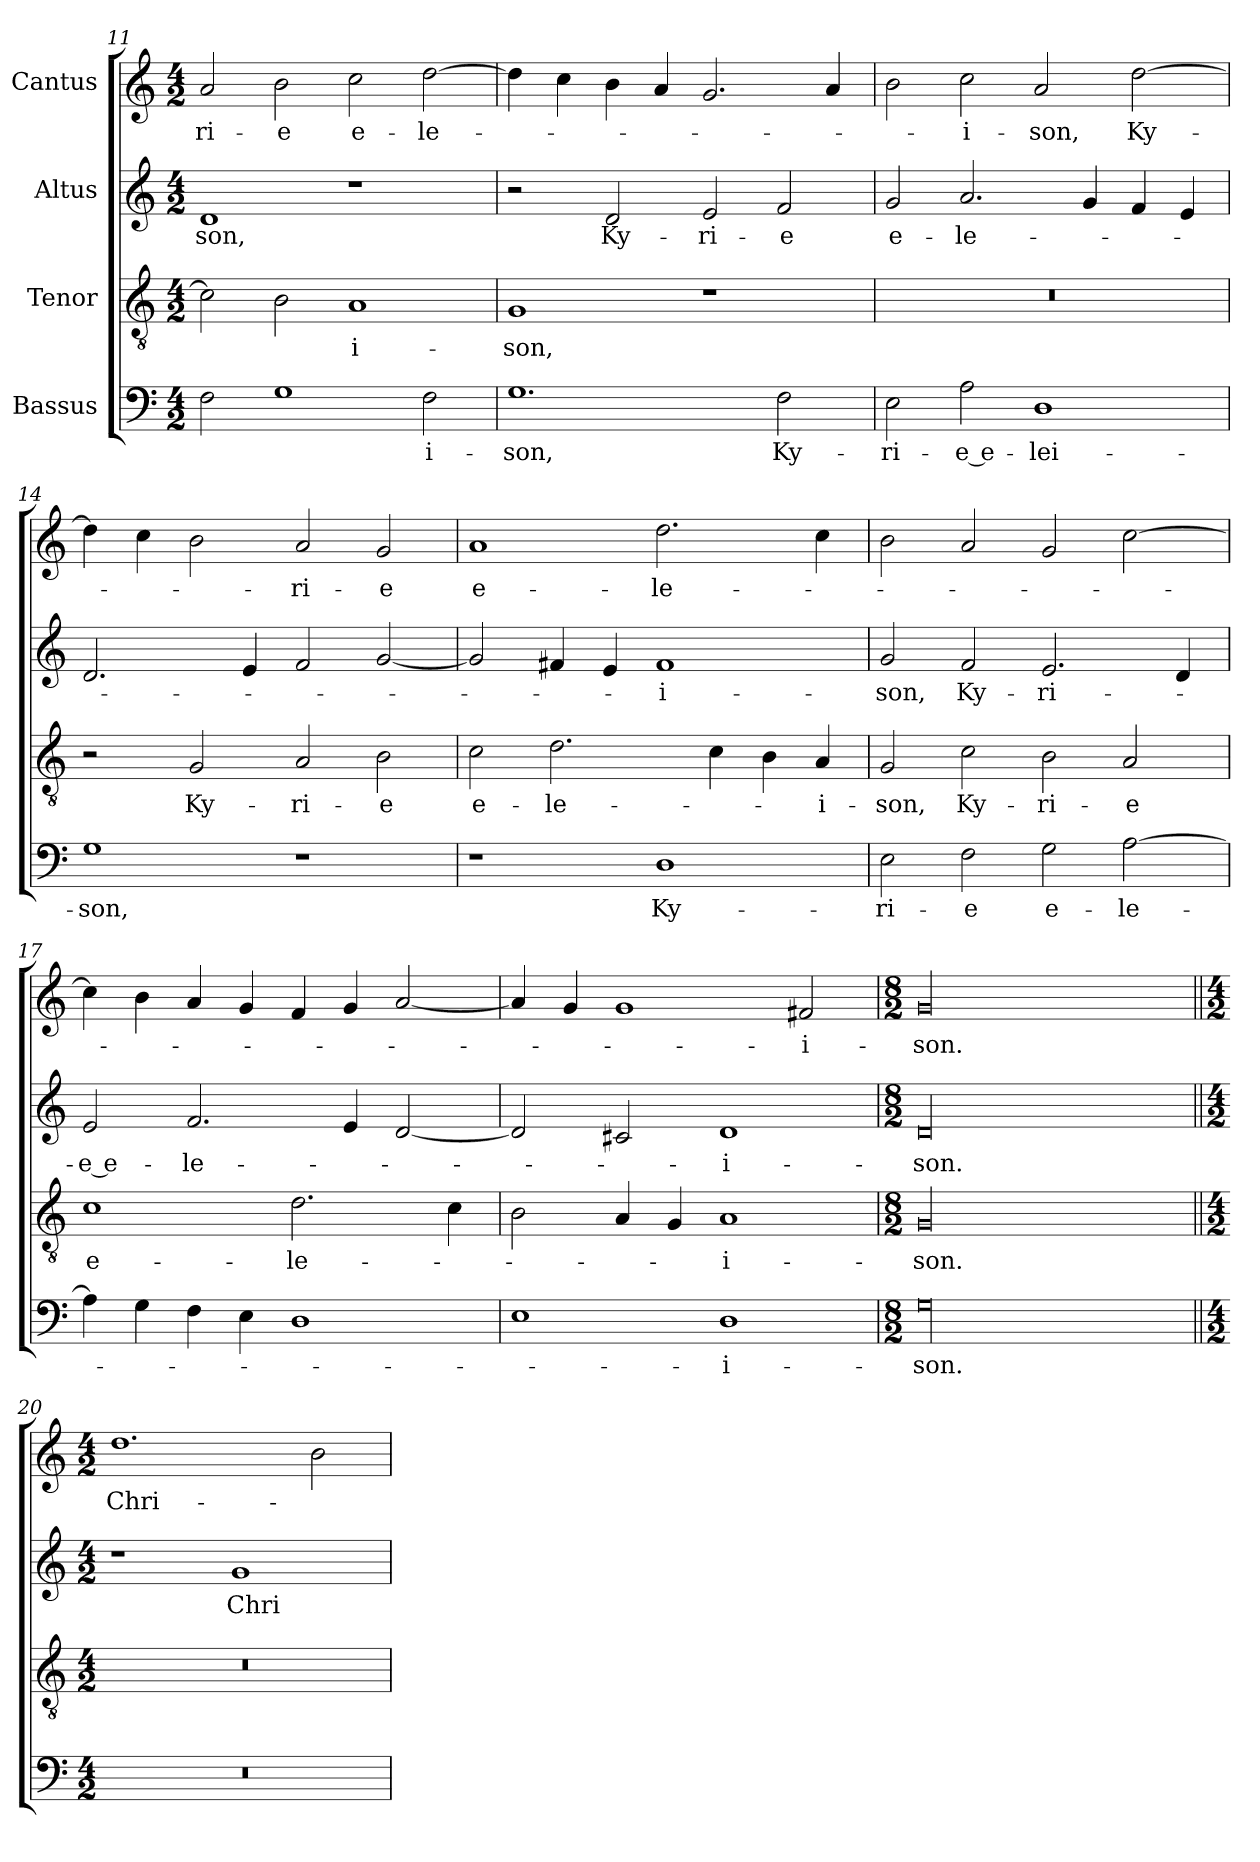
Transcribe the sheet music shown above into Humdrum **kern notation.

**kern	**text	**kern	**text	**kern	**text	**kern	**text
*part4	*part4	*part3	*part3	*part2	*part2	*part1	*part1
*staff4	*staff4	*staff3	*staff3	*staff2	*staff2	*staff1	*staff1
*I"Bassus	*	*I"Tenor	*	*I"Altus	*	*I"Cantus	*
*clefF4	*	*clefGv2	*	*clefG2	*	*clefG2	*
*k[]	*	*k[]	*	*k[]	*	*k[]	*
*M4/2	*	*M4/2	*	*M4/2	*	*M4/2	*
=11	=11	=11	=11	=11	=11	=11	=11
2F\	.	2c\]	.	1d/	-son,	2a/	-ri-
1G\	.	2B\	.	.	.	2b\	-e
.	.	1A/	-i-	1r	.	2cc\	e-
2F\	-i-	.	.	.	.	[2dd\	-le-
=12	=12	=12	=12	=12	=12	=12	=12
1.G\	-son,	1G/	-son,	2r	.	4dd\]	.
.	.	.	.	.	.	4cc\	.
.	.	.	.	2d/	Ky-	4b\	.
.	.	.	.	.	.	4a/	.
.	.	1r	.	2e/	-ri-	2.g/	.
2F\	Ky-	.	.	2f/	-e	.	.
.	.	.	.	.	.	4a/	.
=13	=13	=13	=13	=13	=13	=13	=13
2E\	-ri-	0r	.	2g/	e-	2b\	.
2A\	-e e-	.	.	2.a/	le-	2cc\	-i-
1D\	-lei-	.	.	.	.	2a/	-son,
.	.	.	.	4g/	.	.	.
.	.	.	.	4f/	.	[2dd\	Ky-
.	.	.	.	4e/	.	.	.
=14	=14	=14	=14	=14	=14	=14	=14
1G\	-son,	2r	.	2.d/	.	4dd\]	.
.	.	.	.	.	.	4cc\	.
.	.	2G/	Ky-	.	.	2b\	.
.	.	.	.	4e/	.	.	.
1r	.	2A/	-ri-	2f/	.	2a/	-ri-
.	.	2B\	-e	[2g/	.	2g/	-e
=15	=15	=15	=15	=15	=15	=15	=15
1r	.	2c\	e-	2g/]	.	1a/	e-
.	.	2.d\	-le-	4f#X/	.	.	.
.	.	.	.	4e/	.	.	.
1D\	Ky-	.	.	1f#/	-i-	2.dd\	-le-
.	.	4c\	.	.	.	.	.
.	.	4B\	.	.	.	.	.
.	.	4A/	-i-	.	.	4cc\	.
=16	=16	=16	=16	=16	=16	=16	=16
2E\	-ri-	2G/	-son,	2g/	-son,	2b\	.
2F\	-e	2c\	Ky-	2f/	Ky-	2a/	.
2G\	e-	2B\	-ri-	2.e/	-ri-	2g/	.
[2A\	-le-	2A/	-e	.	.	[2cc\	.
.	.	.	.	4d/	.	.	.
=17	=17	=17	=17	=17	=17	=17	=17
4A\]	.	1c\	e-	2e/	-e e-	4cc\]	.
4G\	.	.	.	.	.	4b\	.
4F\	.	.	.	2.f/	-le-	4a/	.
4E\	.	.	.	.	.	4g/	.
1D\	.	2.d\	-le-	.	.	4f/	.
.	.	.	.	4e/	.	4g/	.
.	.	.	.	[2d/	.	[2a/	.
.	.	4c\	.	.	.	.	.
=18	=18	=18	=18	=18	=18	=18	=18
1E\	.	2B\	.	2d/]	.	4a/]	.
.	.	.	.	.	.	4g/	.
.	.	4A/	.	2c#X/	.	1g/	.
.	.	4G/	.	.	.	.	.
1D\	-i-	1A/	-i-	1d/	-i-	.	.
.	.	.	.	.	.	2f#X/	-i-
=19	=19	=19	=19	=19	=19	=19	=19
*M8/2	*	*M8/2	*	*M8/2	*	*M8/2	*
00G\	-son.	00G/	-son.	00d/	-son.	00g/	-son.
=20||	=20||	=20||	=20||	=20||	=20||	=20||	=20||
*M4/2	*	*M4/2	*	*M4/2	*	*M4/2	*
0r	.	0r	.	1r	.	1.dd\	Chri-
.	.	.	.	1g/	Chri-	.	.
.	.	.	.	.	.	2b\	.
=	=	=	=	=	=	=	=
*-	*-	*-	*-	*-	*-	*-	*-
